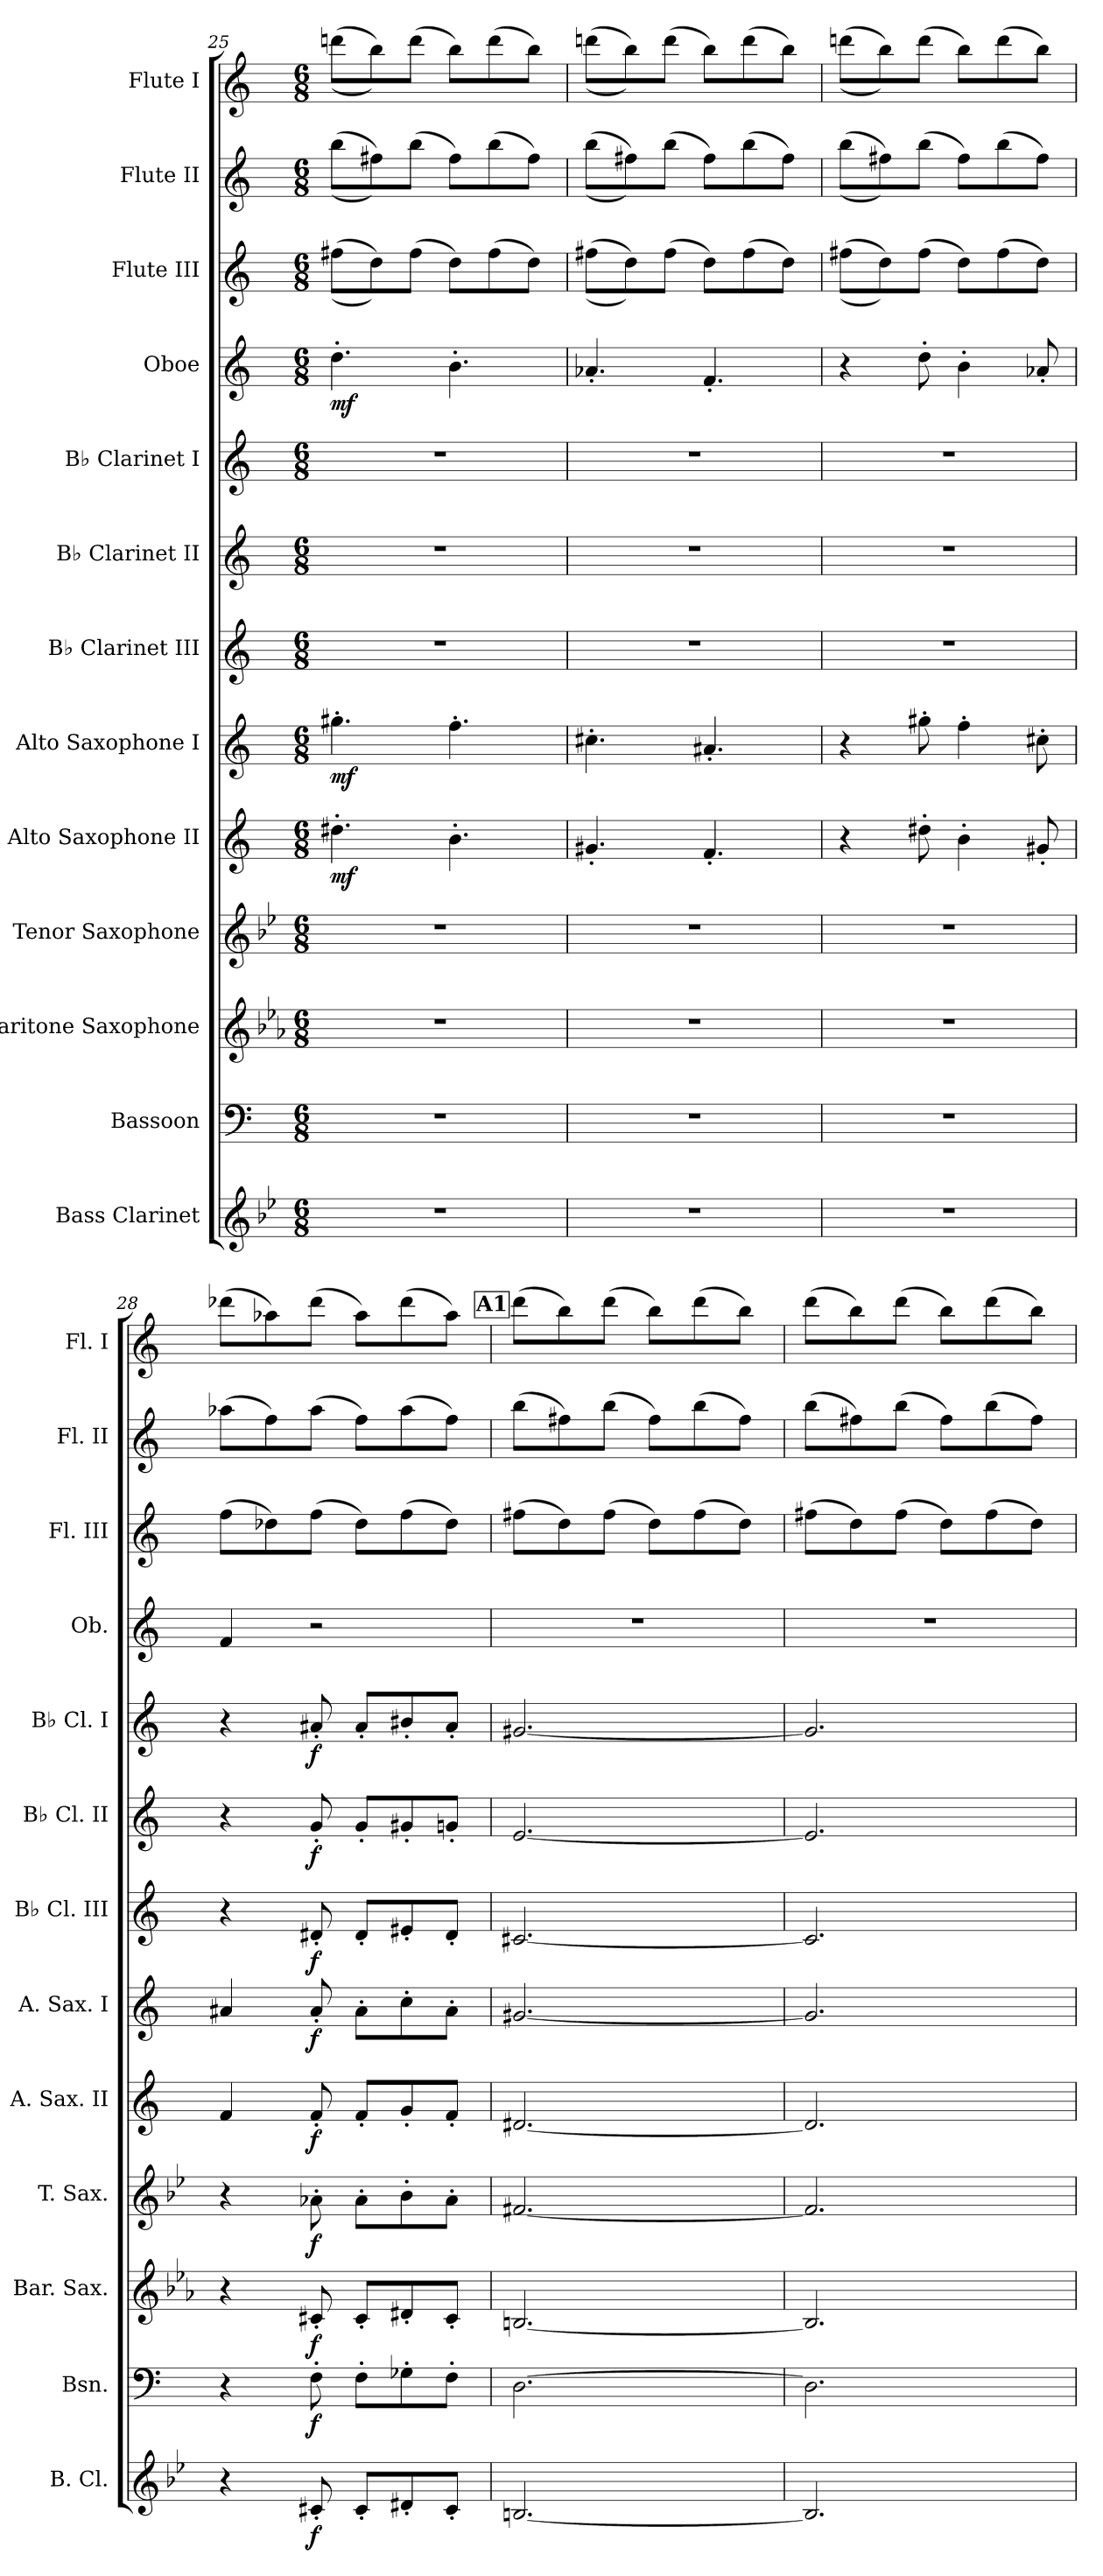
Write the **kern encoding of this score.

**kern	**dynam	**kern	**dynam	**kern	**dynam	**kern	**dynam	**kern	**dynam	**kern	**dynam	**kern	**dynam	**kern	**dynam	**kern	**dynam	**kern	**dynam	**kern	**kern	**kern
*part13	*part13	*part12	*part12	*part11	*part11	*part10	*part10	*part9	*part9	*part8	*part8	*part7	*part7	*part6	*part6	*part5	*part5	*part4	*part4	*part3	*part2	*part1
*staff13	*staff13	*staff12	*staff12	*staff11	*staff11	*staff10	*staff10	*staff9	*staff9	*staff8	*staff8	*staff7	*staff7	*staff6	*staff6	*staff5	*staff5	*staff4	*staff4	*staff3	*staff2	*staff1
*I"Bass Clarinet	*	*I"Bassoon	*	*I"Baritone Saxophone	*	*I"Tenor Saxophone	*	*I"Alto Saxophone II	*	*I"Alto Saxophone I	*	*I"B♭ Clarinet III	*	*I"B♭ Clarinet II	*	*I"B♭ Clarinet I	*	*I"Oboe	*	*I"Flute III	*I"Flute II	*I"Flute I
*I'B. Cl.	*	*I'Bsn.	*	*I'Bar. Sax.	*	*I'T. Sax.	*	*I'A. Sax. II	*	*I'A. Sax. I	*	*I'B♭ Cl. III	*	*I'B♭ Cl. II	*	*I'B♭ Cl. I	*	*I'Ob.	*	*I'Fl. III	*I'Fl. II	*I'Fl. I
!!LO:PB:g=z
*clefG2	*	*clefF4	*	*clefG2	*	*clefG2	*	*clefG2	*	*clefG2	*	*clefG2	*	*clefG2	*	*clefG2	*	*clefG2	*	*clefG2	*clefG2	*clefG2
*ITrd8c14	*	*	*	*ITrd12c21	*	*ITrd8c14	*	*ITrd5c9	*	*ITrd5c9	*	*ITrd1c2	*	*ITrd1c2	*	*ITrd1c2	*	*	*	*	*	*
*k[b-e-]	*	*k[]	*	*k[b-e-a-]	*	*k[b-e-]	*	*k[b-e-a-]	*	*k[b-e-a-]	*	*k[b-e-]	*	*k[b-e-]	*	*k[b-e-]	*	*k[]	*	*k[]	*k[]	*k[]
*M6/8	*	*M6/8	*	*M6/8	*	*M6/8	*	*M6/8	*	*M6/8	*	*M6/8	*	*M6/8	*	*M6/8	*	*M6/8	*	*M6/8	*M6/8	*M6/8
=25	=25	=25	=25	=25	=25	=25	=25	=25	=25	=25	=25	=25	=25	=25	=25	=25	=25	=25	=25	=25	=25	=25
!	!	!	!	!	!	!	!	!	!LO:DY:b	!	!LO:DY:b	!	!	!	!	!	!	!	!LO:DY:b	!	!	!
2.r	.	2.r	.	2.r	.	2.r	.	4.f#X'\	mf	4.bn'\	mf	2.r	.	2.r	.	2.r	.	4.dd'\	mf	(>(>8ff#X\L	(>(>8bb\L	(>(>8dddn\L
.	.	.	.	.	.	.	.	.	.	.	.	.	.	.	.	.	.	.	.	8dd\))	8ff#X\))	8bb\))
.	.	.	.	.	.	.	.	.	.	.	.	.	.	.	.	.	.	.	.	(>8ff#\J	(>8bb\J	(>8ddd\J
.	.	.	.	.	.	.	.	4.d'\	.	4.a-'\	.	.	.	.	.	.	.	4.b'\	.	8dd\L)	8ff#\L)	8bb\L)
.	.	.	.	.	.	.	.	.	.	.	.	.	.	.	.	.	.	.	.	(>8ff#\	(>8bb\	(>8ddd\
.	.	.	.	.	.	.	.	.	.	.	.	.	.	.	.	.	.	.	.	8dd\J)	8ff#\J)	8bb\J)
=26	=26	=26	=26	=26	=26	=26	=26	=26	=26	=26	=26	=26	=26	=26	=26	=26	=26	=26	=26	=26	=26	=26
2.r	.	2.r	.	2.r	.	2.r	.	4.Bn'/	.	4.en'\	.	2.r	.	2.r	.	2.r	.	4.a-X'/	.	(>(>8ff#X\L	(>(>8bb\L	(>(>8dddn\L
.	.	.	.	.	.	.	.	.	.	.	.	.	.	.	.	.	.	.	.	8dd\))	8ff#X\))	8bb\))
.	.	.	.	.	.	.	.	.	.	.	.	.	.	.	.	.	.	.	.	(>8ff#\J	(>8bb\J	(>8ddd\J
.	.	.	.	.	.	.	.	4.A-'/	.	4.c#X'/	.	.	.	.	.	.	.	4.f'/	.	8dd\L)	8ff#\L)	8bb\L)
.	.	.	.	.	.	.	.	.	.	.	.	.	.	.	.	.	.	.	.	(>8ff#\	(>8bb\	(>8ddd\
.	.	.	.	.	.	.	.	.	.	.	.	.	.	.	.	.	.	.	.	8dd\J)	8ff#\J)	8bb\J)
=27	=27	=27	=27	=27	=27	=27	=27	=27	=27	=27	=27	=27	=27	=27	=27	=27	=27	=27	=27	=27	=27	=27
2.r	.	2.r	.	2.r	.	2.r	.	4r	.	4r	.	2.r	.	2.r	.	2.r	.	4r	.	(>(>8ff#X\L	(>(>8bb\L	(>(>8dddn\L
.	.	.	.	.	.	.	.	.	.	.	.	.	.	.	.	.	.	.	.	8dd\))	8ff#X\))	8bb\))
.	.	.	.	.	.	.	.	8f#X'\	.	8bn'\	.	.	.	.	.	.	.	8dd'\	.	(>8ff#\J	(>8bb\J	(>8ddd\J
.	.	.	.	.	.	.	.	4d'\	.	4a-'\	.	.	.	.	.	.	.	4b'\	.	8dd\L)	8ff#\L)	8bb\L)
.	.	.	.	.	.	.	.	.	.	.	.	.	.	.	.	.	.	.	.	(>8ff#\	(>8bb\	(>8ddd\
.	.	.	.	.	.	.	.	8Bn'/	.	8en'\	.	.	.	.	.	.	.	8a-X'/	.	8dd\J)	8ff#\J)	8bb\J)
=28	=28	=28	=28	=28	=28	=28	=28	=28	=28	=28	=28	=28	=28	=28	=28	=28	=28	=28	=28	=28	=28	=28
4r	.	4r	.	4r	.	4r	.	4A-/	.	4c#X/	.	4r	.	4r	.	4r	.	4f/	.	(>8ff\L	(>8aa-X\L	(>8ddd-X\L
.	.	.	.	.	.	.	.	.	.	.	.	.	.	.	.	.	.	.	.	8dd-X\)	8ff\)	8aa-X\)
!	!LO:DY:b	!	!LO:DY:b	!	!LO:DY:b	!	!LO:DY:b	!	!LO:DY:b	!	!LO:DY:b	!	!LO:DY:b	!	!LO:DY:b	!	!LO:DY:b	!	!	!	!	!
8C#X'/	f	8F'\	f	8C#X'/	f	8A-X'\	f	8A-'/	f	8c#'/	f	8c#X'/	f	8f'/	f	8g#X'/	f	2r	.	(>8ff\J	(>8aa-\J	(>8ddd-\J
8C#'/L	.	8F'\L	.	8C#'/L	.	8A-'\L	.	8A-'/L	.	8c#'\L	.	8c#'/L	.	8f'/L	.	8g#'/L	.	.	.	8dd-\L)	8ff\L)	8aa-\L)
8D#X'/	.	8G-X'\	.	8D#X'/	.	8B-'\	.	8B-'/	.	8e-'\	.	8d#X'/	.	8f#X'/	.	8a#X'/	.	.	.	(>8ff\	(>8aa-\	(>8ddd-\
8C#'/J	.	8F'\J	.	8C#'/J	.	8A-'\J	.	8A-'/J	.	8c#'\J	.	8c#'/J	.	8fn'/J	.	8g#'/J	.	.	.	8dd-\J)	8ff\J)	8aa-\J)
!!LO:REH:place=s1:a:B:fs=14:t=A1
=29	=29	=29	=29	=29	=29	=29	=29	=29	=29	=29	=29	=29	=29	=29	=29	=29	=29	=29	=29	=29	=29	=29
[2.BBn/	.	[2.D\	.	[2.BBn/	.	[2.F#X/	.	[2.F#X/	.	[2.Bn/	.	[2.Bn/	.	[2.d/	.	[2.f#X/	.	2.r	.	(>8ff#X\L	(>8bb\L	(>8ddd\L
.	.	.	.	.	.	.	.	.	.	.	.	.	.	.	.	.	.	.	.	8dd\)	8ff#X\)	8bb\)
.	.	.	.	.	.	.	.	.	.	.	.	.	.	.	.	.	.	.	.	(>8ff#\J	(>8bb\J	(>8ddd\J
.	.	.	.	.	.	.	.	.	.	.	.	.	.	.	.	.	.	.	.	8dd\L)	8ff#\L)	8bb\L)
.	.	.	.	.	.	.	.	.	.	.	.	.	.	.	.	.	.	.	.	(>8ff#\	(>8bb\	(>8ddd\
.	.	.	.	.	.	.	.	.	.	.	.	.	.	.	.	.	.	.	.	8dd\J)	8ff#\J)	8bb\J)
=30	=30	=30	=30	=30	=30	=30	=30	=30	=30	=30	=30	=30	=30	=30	=30	=30	=30	=30	=30	=30	=30	=30
2.BB/]	.	2.D\]	.	2.BB/]	.	2.F#/]	.	2.F#/]	.	2.B/]	.	2.B/]	.	2.d/]	.	2.f#/]	.	2.r	.	(>8ff#X\L	(>8bb\L	(>8ddd\L
.	.	.	.	.	.	.	.	.	.	.	.	.	.	.	.	.	.	.	.	8dd\)	8ff#X\)	8bb\)
.	.	.	.	.	.	.	.	.	.	.	.	.	.	.	.	.	.	.	.	(>8ff#\J	(>8bb\J	(>8ddd\J
.	.	.	.	.	.	.	.	.	.	.	.	.	.	.	.	.	.	.	.	8dd\L)	8ff#\L)	8bb\L)
.	.	.	.	.	.	.	.	.	.	.	.	.	.	.	.	.	.	.	.	(>8ff#\	(>8bb\	(>8ddd\
.	.	.	.	.	.	.	.	.	.	.	.	.	.	.	.	.	.	.	.	8dd\J)	8ff#\J)	8bb\J)
=	=	=	=	=	=	=	=	=	=	=	=	=	=	=	=	=	=	=	=	=	=	=
*-	*-	*-	*-	*-	*-	*-	*-	*-	*-	*-	*-	*-	*-	*-	*-	*-	*-	*-	*-	*-	*-	*-
